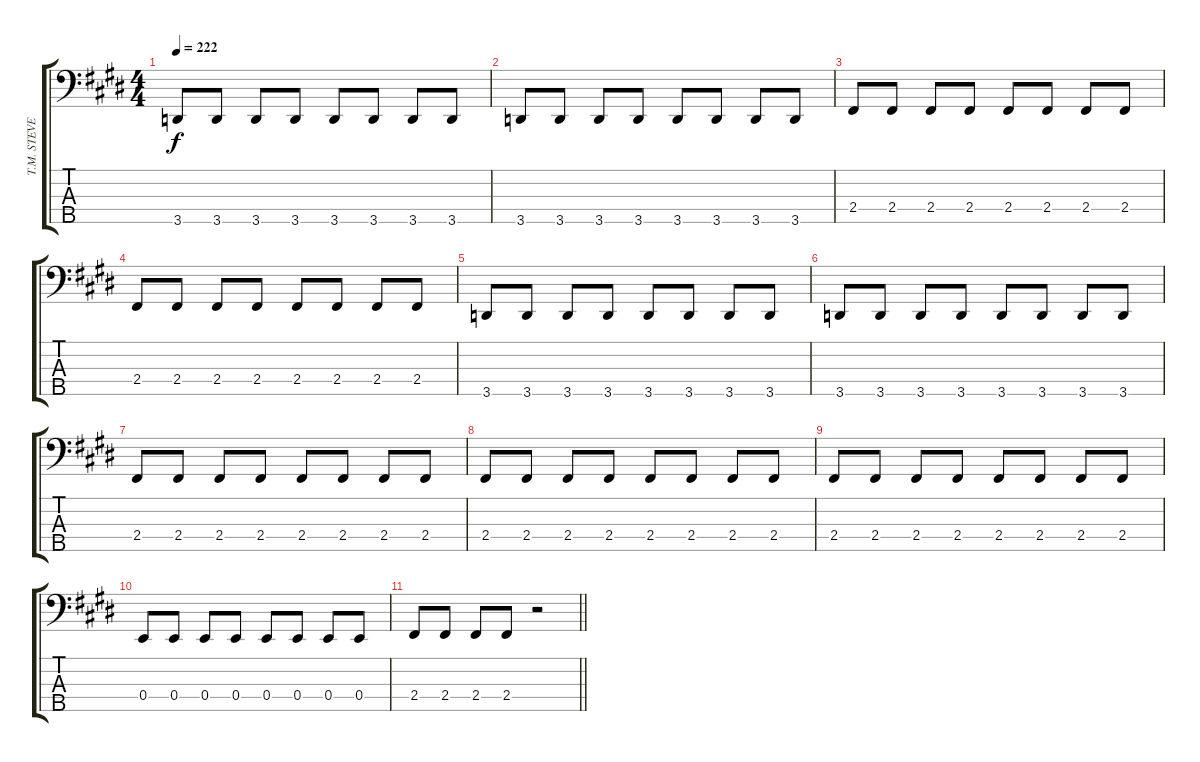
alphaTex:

\track ("T.M. STEVENS" "T.M. STEVE") {instrument electricbasspick}
\staff {score tabs}
\tuning (G2 D2 A1 E1 B0) {hide}
\ts (4 4)
\tempo 222
\clef f4
\ks c#minor
3.5.8{dy f} 3.5.8 3.5.8 3.5.8 3.5.8 3.5.8 3.5.8 3.5.8 |
3.5.8 3.5.8 3.5.8 3.5.8 3.5.8 3.5.8 3.5.8 3.5.8 |
2.4.8 2.4.8 2.4.8 2.4.8 2.4.8 2.4.8 2.4.8 2.4.8 |
2.4.8 2.4.8 2.4.8 2.4.8 2.4.8 2.4.8 2.4.8 2.4.8 |
3.5.8 3.5.8 3.5.8 3.5.8 3.5.8 3.5.8 3.5.8 3.5.8 |
3.5.8 3.5.8 3.5.8 3.5.8 3.5.8 3.5.8 3.5.8 3.5.8 |
2.4.8 2.4.8 2.4.8 2.4.8 2.4.8 2.4.8 2.4.8 2.4.8 |
2.4.8 2.4.8 2.4.8 2.4.8 2.4.8 2.4.8 2.4.8 2.4.8 |
2.4.8 2.4.8 2.4.8 2.4.8 2.4.8 2.4.8 2.4.8 2.4.8 |
0.4.8 0.4.8 0.4.8 0.4.8 0.4.8 0.4.8 0.4.8 0.4.8 |
\barLineRight lightlight
2.4.8 2.4.8 2.4.8 2.4.8 r.2
